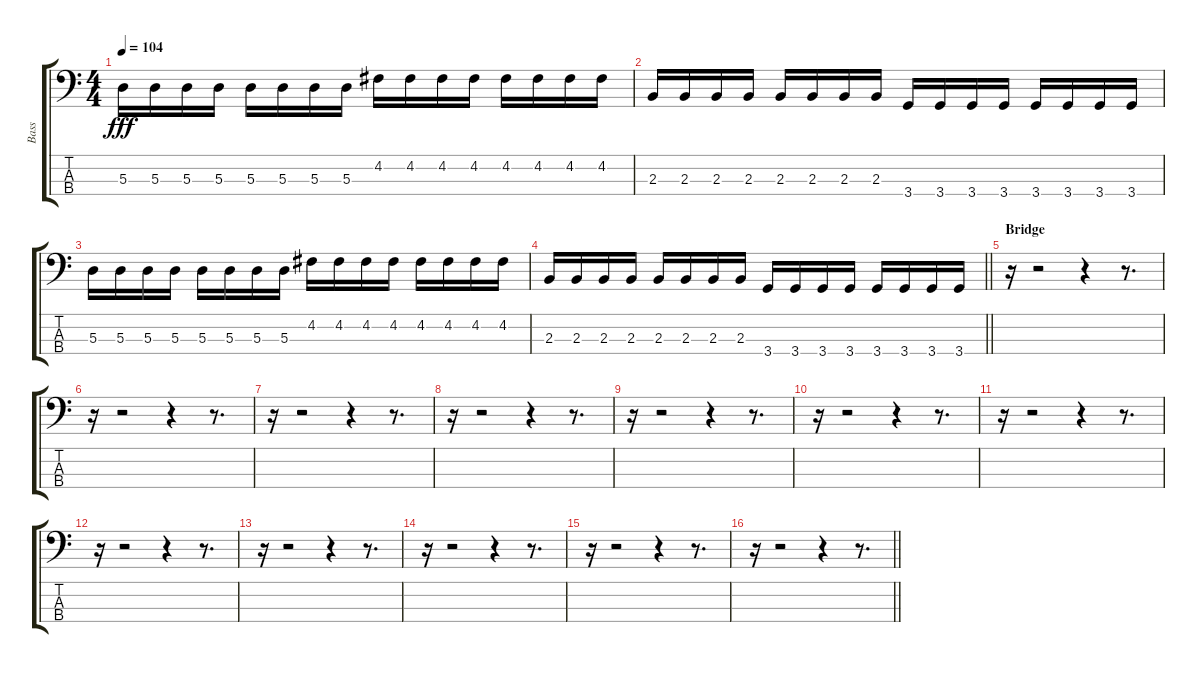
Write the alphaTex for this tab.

\track ("Bass" "Bass") {instrument electricbassfinger}
\staff {score tabs}
\tuning (G2 D2 A1 E1) {hide}
\ts (4 4)
\tempo 104
\clef f4
\ks c
5.3.16{dy fff} 5.3.16 5.3.16 5.3.16 5.3.16 5.3.16 5.3.16 5.3.16 4.2.16 4.2.16 4.2.16 4.2.16 4.2.16 4.2.16 4.2.16 4.2.16 |
2.3.16 2.3.16 2.3.16 2.3.16 2.3.16 2.3.16 2.3.16 2.3.16 3.4.16 3.4.16 3.4.16 3.4.16 3.4.16 3.4.16 3.4.16 3.4.16 |
5.3.16 5.3.16 5.3.16 5.3.16 5.3.16 5.3.16 5.3.16 5.3.16 4.2.16 4.2.16 4.2.16 4.2.16 4.2.16 4.2.16 4.2.16 4.2.16 |
\barLineRight lightlight
2.3.16 2.3.16 2.3.16 2.3.16 2.3.16 2.3.16 2.3.16 2.3.16 3.4.16 3.4.16 3.4.16 3.4.16 3.4.16 3.4.16 3.4.16 3.4.16 |
\section ("" "Bridge")
r.16 r.2 r.4 r.8{d} |
r.16 r.2 r.4 r.8{d} |
r.16 r.2 r.4 r.8{d} |
r.16 r.2 r.4 r.8{d} |
r.16 r.2 r.4 r.8{d} |
r.16 r.2 r.4 r.8{d} |
r.16 r.2 r.4 r.8{d} |
r.16 r.2 r.4 r.8{d} |
r.16 r.2 r.4 r.8{d} |
r.16 r.2 r.4 r.8{d} |
r.16 r.2 r.4 r.8{d} |
\barLineRight lightlight
r.16 r.2 r.4 r.8{d}
